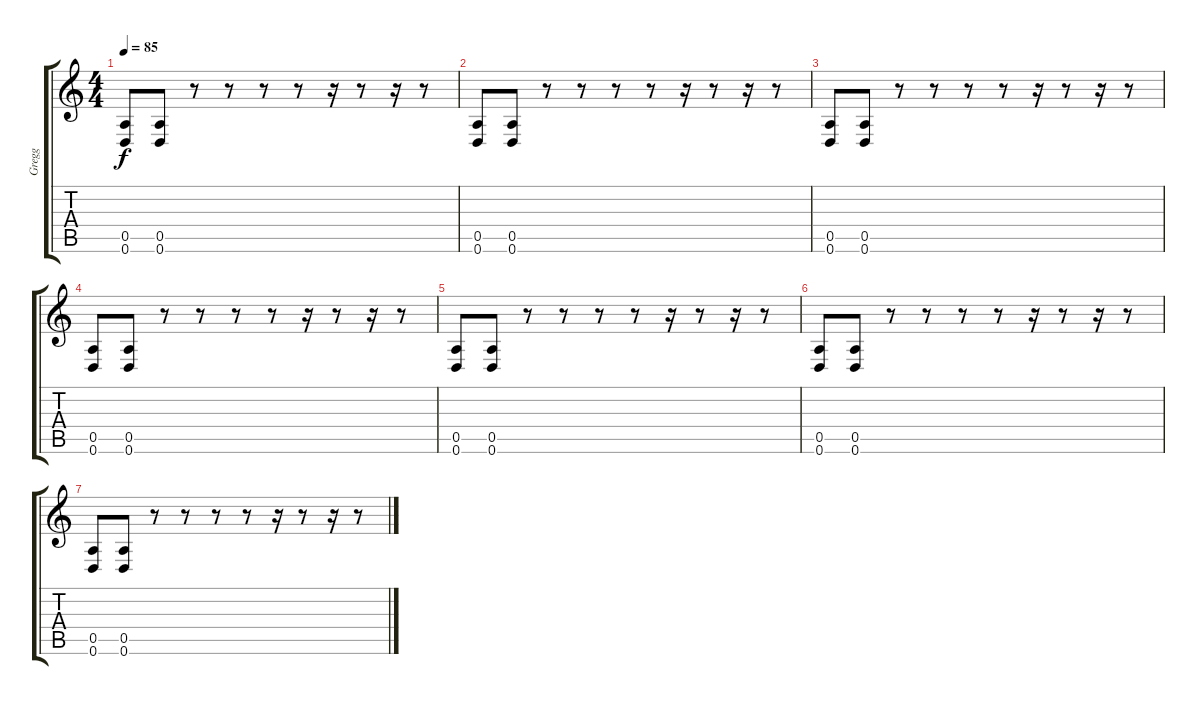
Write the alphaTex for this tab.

\track ("Gregg" "Gregg") {instrument overdrivenguitar}
\staff {score tabs}
\tuning (E4 B3 G3 D3 A2 D2) {hide}
\ts (4 4)
\tempo 85
\clef g2
\ks c
(0.5 0.6).8{dy f} (0.5 0.6).8 r.8 r.8 r.8 r.8 r.16 r.8 r.16 r.8 |
(0.5 0.6).8 (0.5 0.6).8 r.8 r.8 r.8 r.8 r.16 r.8 r.16 r.8 |
(0.5 0.6).8 (0.5 0.6).8 r.8 r.8 r.8 r.8 r.16 r.8 r.16 r.8 |
(0.5 0.6).8 (0.5 0.6).8 r.8 r.8 r.8 r.8 r.16 r.8 r.16 r.8 |
(0.5 0.6).8 (0.5 0.6).8 r.8 r.8 r.8 r.8 r.16 r.8 r.16 r.8 |
(0.5 0.6).8 (0.5 0.6).8 r.8 r.8 r.8 r.8 r.16 r.8 r.16 r.8 |
(0.5 0.6).8 (0.5 0.6).8 r.8 r.8 r.8 r.8 r.16 r.8 r.16 r.8
